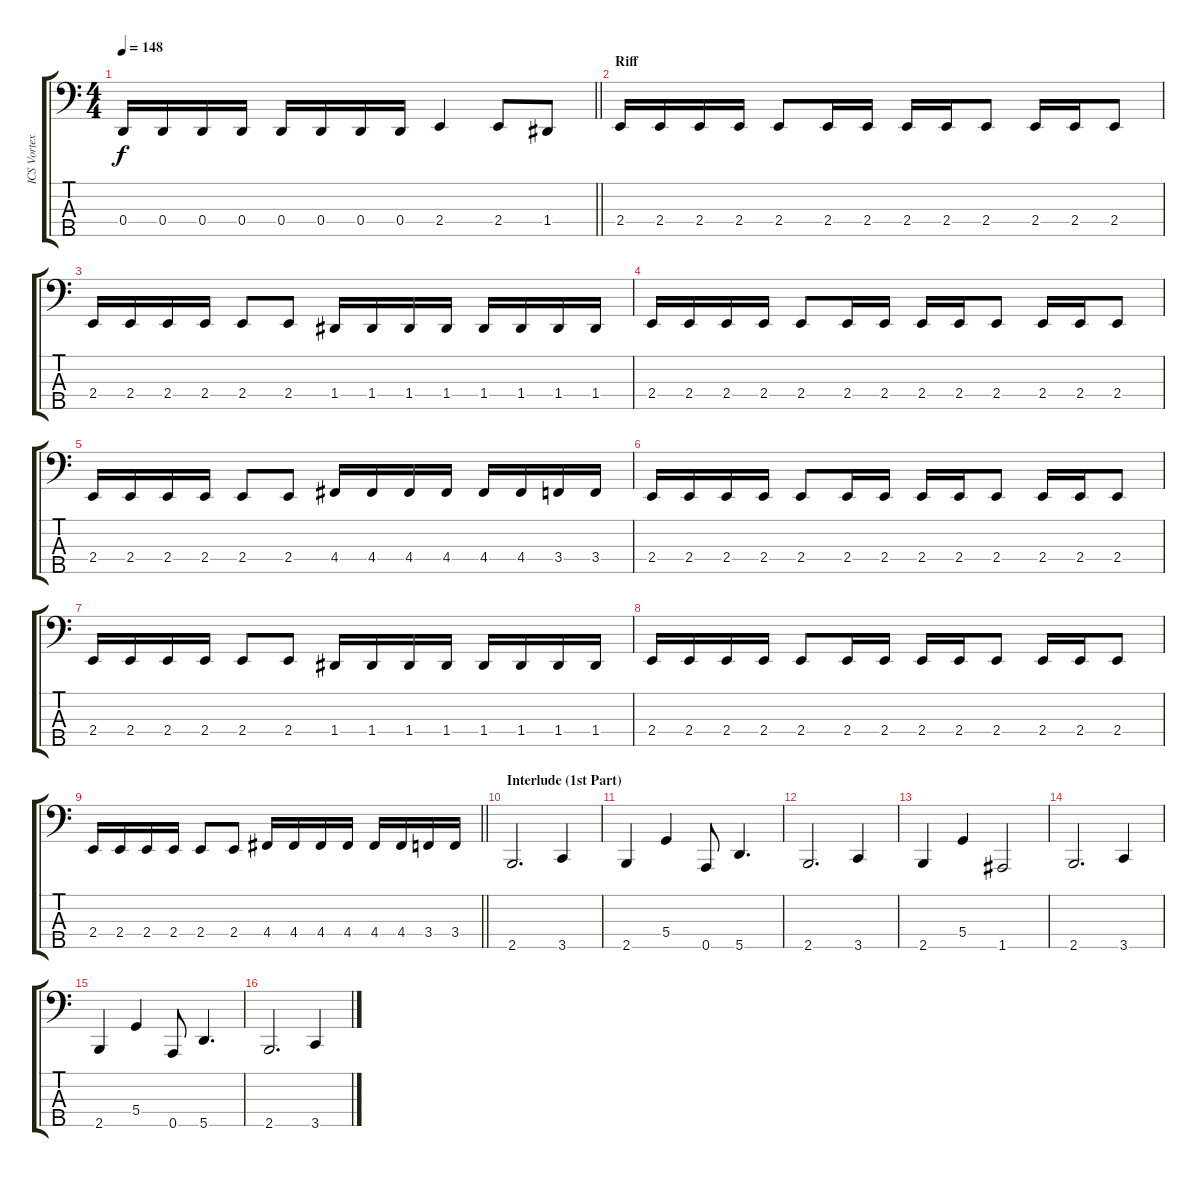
\track ("ICS Vortex" "ICS Vortex") {instrument electricbassfinger}
\staff {score tabs}
\tuning (F2 C2 G1 D1 A0) {hide}
\ts (4 4)
\tempo 148
\clef f4
\barLineRight lightlight
\ks c
0.4.16{dy f} 0.4.16 0.4.16 0.4.16 0.4.16 0.4.16 0.4.16 0.4.16 2.4.4 2.4.8 1.4.8 |
\section ("" "Riff ")
2.4.16 2.4.16 2.4.16 2.4.16 2.4.8 2.4.16 2.4.16 2.4.16 2.4.16 2.4.8 2.4.16 2.4.16 2.4.8 |
2.4.16 2.4.16 2.4.16 2.4.16 2.4.8 2.4.8 1.4.16 1.4.16 1.4.16 1.4.16 1.4.16 1.4.16 1.4.16 1.4.16 |
2.4.16 2.4.16 2.4.16 2.4.16 2.4.8 2.4.16 2.4.16 2.4.16 2.4.16 2.4.8 2.4.16 2.4.16 2.4.8 |
2.4.16 2.4.16 2.4.16 2.4.16 2.4.8 2.4.8 4.4.16 4.4.16 4.4.16 4.4.16 4.4.16 4.4.16 3.4.16 3.4.16 |
2.4.16 2.4.16 2.4.16 2.4.16 2.4.8 2.4.16 2.4.16 2.4.16 2.4.16 2.4.8 2.4.16 2.4.16 2.4.8 |
2.4.16 2.4.16 2.4.16 2.4.16 2.4.8 2.4.8 1.4.16 1.4.16 1.4.16 1.4.16 1.4.16 1.4.16 1.4.16 1.4.16 |
2.4.16 2.4.16 2.4.16 2.4.16 2.4.8 2.4.16 2.4.16 2.4.16 2.4.16 2.4.8 2.4.16 2.4.16 2.4.8 |
\barLineRight lightlight
2.4.16 2.4.16 2.4.16 2.4.16 2.4.8 2.4.8 4.4.16 4.4.16 4.4.16 4.4.16 4.4.16 4.4.16 3.4.16 3.4.16 |
\section ("" "Interlude (1st Part)")
2.5.2{d} 3.5.4 |
2.5.4 5.4.4 0.5.8 5.5.4{d} |
2.5.2{d} 3.5.4 |
2.5.4 5.4.4 1.5.2 |
2.5.2{d} 3.5.4 |
2.5.4 5.4.4 0.5.8 5.5.4{d} |
2.5.2{d} 3.5.4
